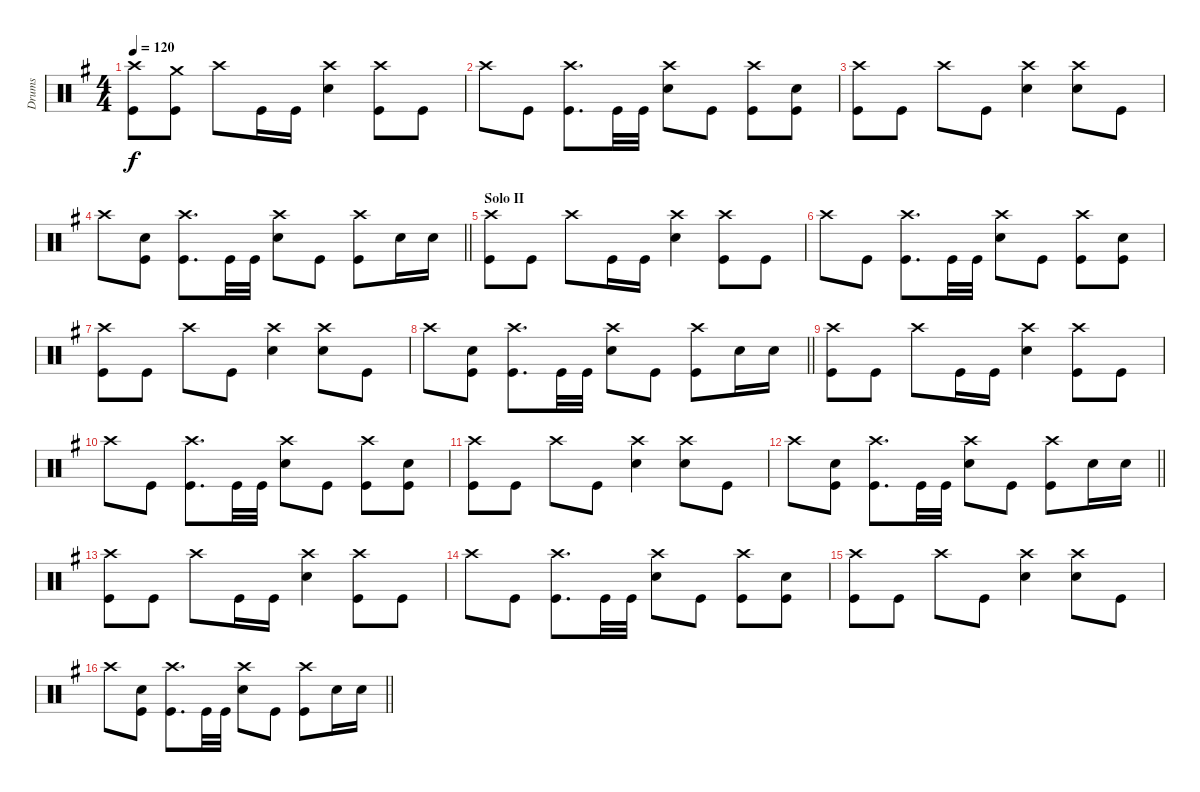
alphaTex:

\track ("Drums" "Drums") {instrument percussion}
\staff
\articulation defaults
\ts (4 4)
\tempo 120
\clef neutral
\ks eminor
("Crash high (hit)" "Kick (hit)").8{dy f} ("Crash medium (hit)" "Kick (hit)").8 "Crash high (hit)".8 "Kick (hit)".16 "Kick (hit)".16 ("Crash high (hit)" "Electric Snare (hit)").4 ("Crash high (hit)" "Kick (hit)").8 "Kick (hit)".8 |
"Crash high (hit)".8 "Kick (hit)".8 ("Crash high (hit)" "Kick (hit)").8{d} "Kick (hit)".32 "Kick (hit)".32 ("Crash high (hit)" "Electric Snare (hit)").8 "Kick (hit)".8 ("Crash high (hit)" "Kick (hit)").8 ("Electric Snare (hit)" "Kick (hit)").8 |
("Crash high (hit)" "Kick (hit)").8 "Kick (hit)".8 "Crash high (hit)".8 "Kick (hit)".8 ("Crash high (hit)" "Electric Snare (hit)").4 ("Crash high (hit)" "Electric Snare (hit)").8 "Kick (hit)".8 |
\barLineRight lightlight "Crash high (hit)".8
("Electric Snare (hit)" "Kick (hit)").8 ("Crash high (hit)" "Kick (hit)").8{d} "Kick (hit)".32 "Kick (hit)".32 ("Crash high (hit)" "Electric Snare (hit)").8 "Kick (hit)".8 ("Crash high (hit)" "Kick (hit)").8 "Electric Snare (hit)".16 "Electric Snare (hit)".16 |
\section ("" "Solo II")
("Crash high (hit)" "Kick (hit)").8 "Kick (hit)".8 "Crash high (hit)".8 "Kick (hit)".16 "Kick (hit)".16 ("Crash high (hit)" "Electric Snare (hit)").4 ("Crash high (hit)" "Kick (hit)").8 "Kick (hit)".8 |
"Crash high (hit)".8 "Kick (hit)".8 ("Crash high (hit)" "Kick (hit)").8{d} "Kick (hit)".32 "Kick (hit)".32 ("Crash high (hit)" "Electric Snare (hit)").8 "Kick (hit)".8 ("Crash high (hit)" "Kick (hit)").8 ("Electric Snare (hit)" "Kick (hit)").8 |
("Crash high (hit)" "Kick (hit)").8 "Kick (hit)".8 "Crash high (hit)".8 "Kick (hit)".8 ("Crash high (hit)" "Electric Snare (hit)").4 ("Crash high (hit)" "Electric Snare (hit)").8 "Kick (hit)".8 |
\barLineRight lightlight "Crash high (hit)".8
("Electric Snare (hit)" "Kick (hit)").8 ("Crash high (hit)" "Kick (hit)").8{d} "Kick (hit)".32 "Kick (hit)".32 ("Crash high (hit)" "Electric Snare (hit)").8 "Kick (hit)".8 ("Crash high (hit)" "Kick (hit)").8 "Electric Snare (hit)".16 "Electric Snare (hit)".16 |
("Crash high (hit)" "Kick (hit)").8 "Kick (hit)".8 "Crash high (hit)".8 "Kick (hit)".16 "Kick (hit)".16 ("Crash high (hit)" "Electric Snare (hit)").4 ("Crash high (hit)" "Kick (hit)").8 "Kick (hit)".8 |
"Crash high (hit)".8 "Kick (hit)".8 ("Crash high (hit)" "Kick (hit)").8{d} "Kick (hit)".32 "Kick (hit)".32 ("Crash high (hit)" "Electric Snare (hit)").8 "Kick (hit)".8 ("Crash high (hit)" "Kick (hit)").8 ("Electric Snare (hit)" "Kick (hit)").8 |
("Crash high (hit)" "Kick (hit)").8 "Kick (hit)".8 "Crash high (hit)".8 "Kick (hit)".8 ("Crash high (hit)" "Electric Snare (hit)").4 ("Crash high (hit)" "Electric Snare (hit)").8 "Kick (hit)".8 |
\barLineRight lightlight "Crash high (hit)".8
("Electric Snare (hit)" "Kick (hit)").8 ("Crash high (hit)" "Kick (hit)").8{d} "Kick (hit)".32 "Kick (hit)".32 ("Crash high (hit)" "Electric Snare (hit)").8 "Kick (hit)".8 ("Crash high (hit)" "Kick (hit)").8 "Electric Snare (hit)".16 "Electric Snare (hit)".16 |
("Crash high (hit)" "Kick (hit)").8 "Kick (hit)".8 "Crash high (hit)".8 "Kick (hit)".16 "Kick (hit)".16 ("Crash high (hit)" "Electric Snare (hit)").4 ("Crash high (hit)" "Kick (hit)").8 "Kick (hit)".8 |
"Crash high (hit)".8 "Kick (hit)".8 ("Crash high (hit)" "Kick (hit)").8{d} "Kick (hit)".32 "Kick (hit)".32 ("Crash high (hit)" "Electric Snare (hit)").8 "Kick (hit)".8 ("Crash high (hit)" "Kick (hit)").8 ("Electric Snare (hit)" "Kick (hit)").8 |
("Crash high (hit)" "Kick (hit)").8 "Kick (hit)".8 "Crash high (hit)".8 "Kick (hit)".8 ("Crash high (hit)" "Electric Snare (hit)").4 ("Crash high (hit)" "Electric Snare (hit)").8 "Kick (hit)".8 |
\barLineRight lightlight "Crash high (hit)".8
("Electric Snare (hit)" "Kick (hit)").8 ("Crash high (hit)" "Kick (hit)").8{d} "Kick (hit)".32 "Kick (hit)".32 ("Crash high (hit)" "Electric Snare (hit)").8 "Kick (hit)".8 ("Crash high (hit)" "Kick (hit)").8 "Electric Snare (hit)".16 "Electric Snare (hit)".16
